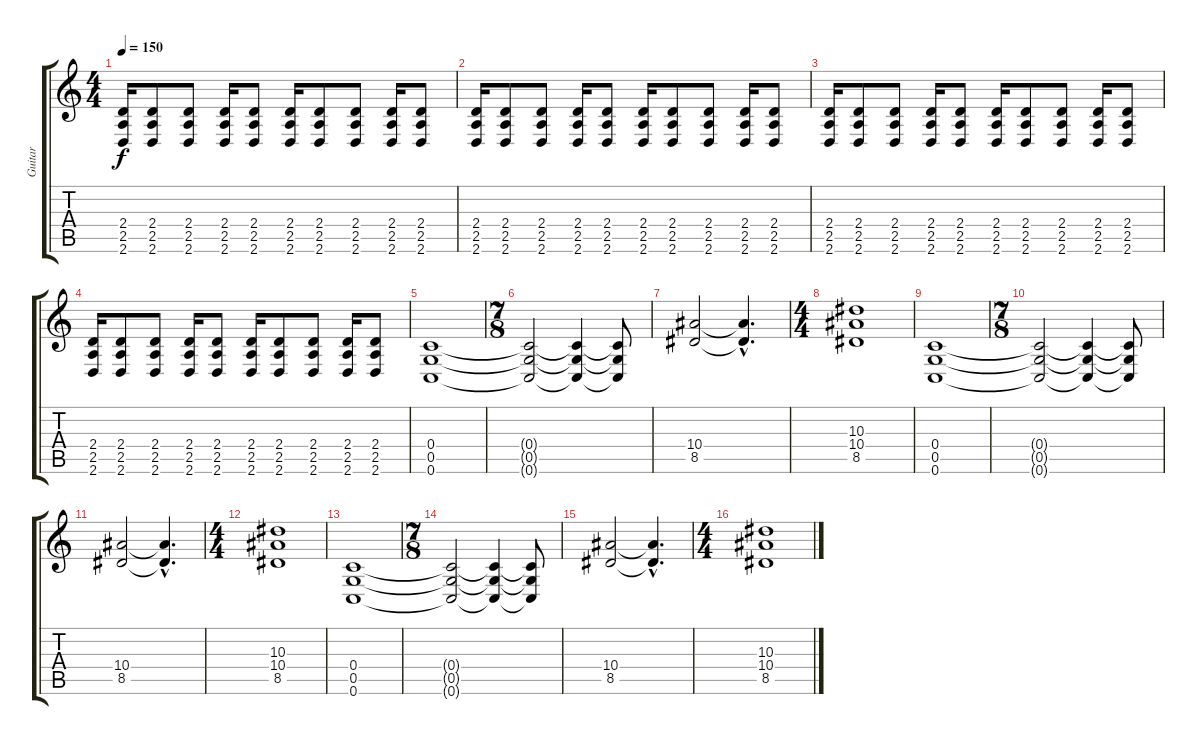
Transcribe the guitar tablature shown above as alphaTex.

\track ("Guitar" "Guitar") {instrument distortionguitar}
\staff {score tabs}
\tuning (D4 A3 F3 C3 G2 C2) {hide}
\ts (4 4)
\tempo 150
\clef g2
\ks c
(2.4 2.5 2.6).16{dy f} (2.4 2.5 2.6).8 (2.4 2.5 2.6).8 (2.4 2.5 2.6).16 (2.4 2.5 2.6).8 (2.4 2.5 2.6).16 (2.4 2.5 2.6).8 (2.4 2.5 2.6).8 (2.4 2.5 2.6).16 (2.4 2.5 2.6).8 |
(2.4 2.5 2.6).16 (2.4 2.5 2.6).8 (2.4 2.5 2.6).8 (2.4 2.5 2.6).16 (2.4 2.5 2.6).8 (2.4 2.5 2.6).16 (2.4 2.5 2.6).8 (2.4 2.5 2.6).8 (2.4 2.5 2.6).16 (2.4 2.5 2.6).8 |
(2.4 2.5 2.6).16 (2.4 2.5 2.6).8 (2.4 2.5 2.6).8 (2.4 2.5 2.6).16 (2.4 2.5 2.6).8 (2.4 2.5 2.6).16 (2.4 2.5 2.6).8 (2.4 2.5 2.6).8 (2.4 2.5 2.6).16 (2.4 2.5 2.6).8 |
(2.4 2.5 2.6).16 (2.4 2.5 2.6).8 (2.4 2.5 2.6).8 (2.4 2.5 2.6).16 (2.4 2.5 2.6).8 (2.4 2.5 2.6).16 (2.4 2.5 2.6).8 (2.4 2.5 2.6).8 (2.4 2.5 2.6).16 (2.4 2.5 2.6).8 |
(0.4 0.5 0.6).1 |
\ts (7 8)
(0.4{t} 0.5{t} 0.6{t}).2 (0.4{t} 0.5{t} 0.6{t}).4 (0.4{t} 0.5{t} 0.6{t}).8 |
(10.4 8.5).2 (10.4{hac t} 8.5{hac t}).4{d} |
\ts (4 4)
(10.3 10.4 8.5).1 |
(0.4 0.5 0.6).1 |
\ts (7 8)
(0.4{t} 0.5{t} 0.6{t}).2 (0.4{t} 0.5{t} 0.6{t}).4 (0.4{t} 0.5{t} 0.6{t}).8 |
(10.4 8.5).2 (10.4{hac t} 8.5{hac t}).4{d} |
\ts (4 4)
(10.3 10.4 8.5).1 |
(0.4 0.5 0.6).1 |
\ts (7 8)
(0.4{t} 0.5{t} 0.6{t}).2 (0.4{t} 0.5{t} 0.6{t}).4 (0.4{t} 0.5{t} 0.6{t}).8 |
(10.4 8.5).2 (10.4{hac t} 8.5{hac t}).4{d} |
\ts (4 4)
(10.3 10.4 8.5).1
